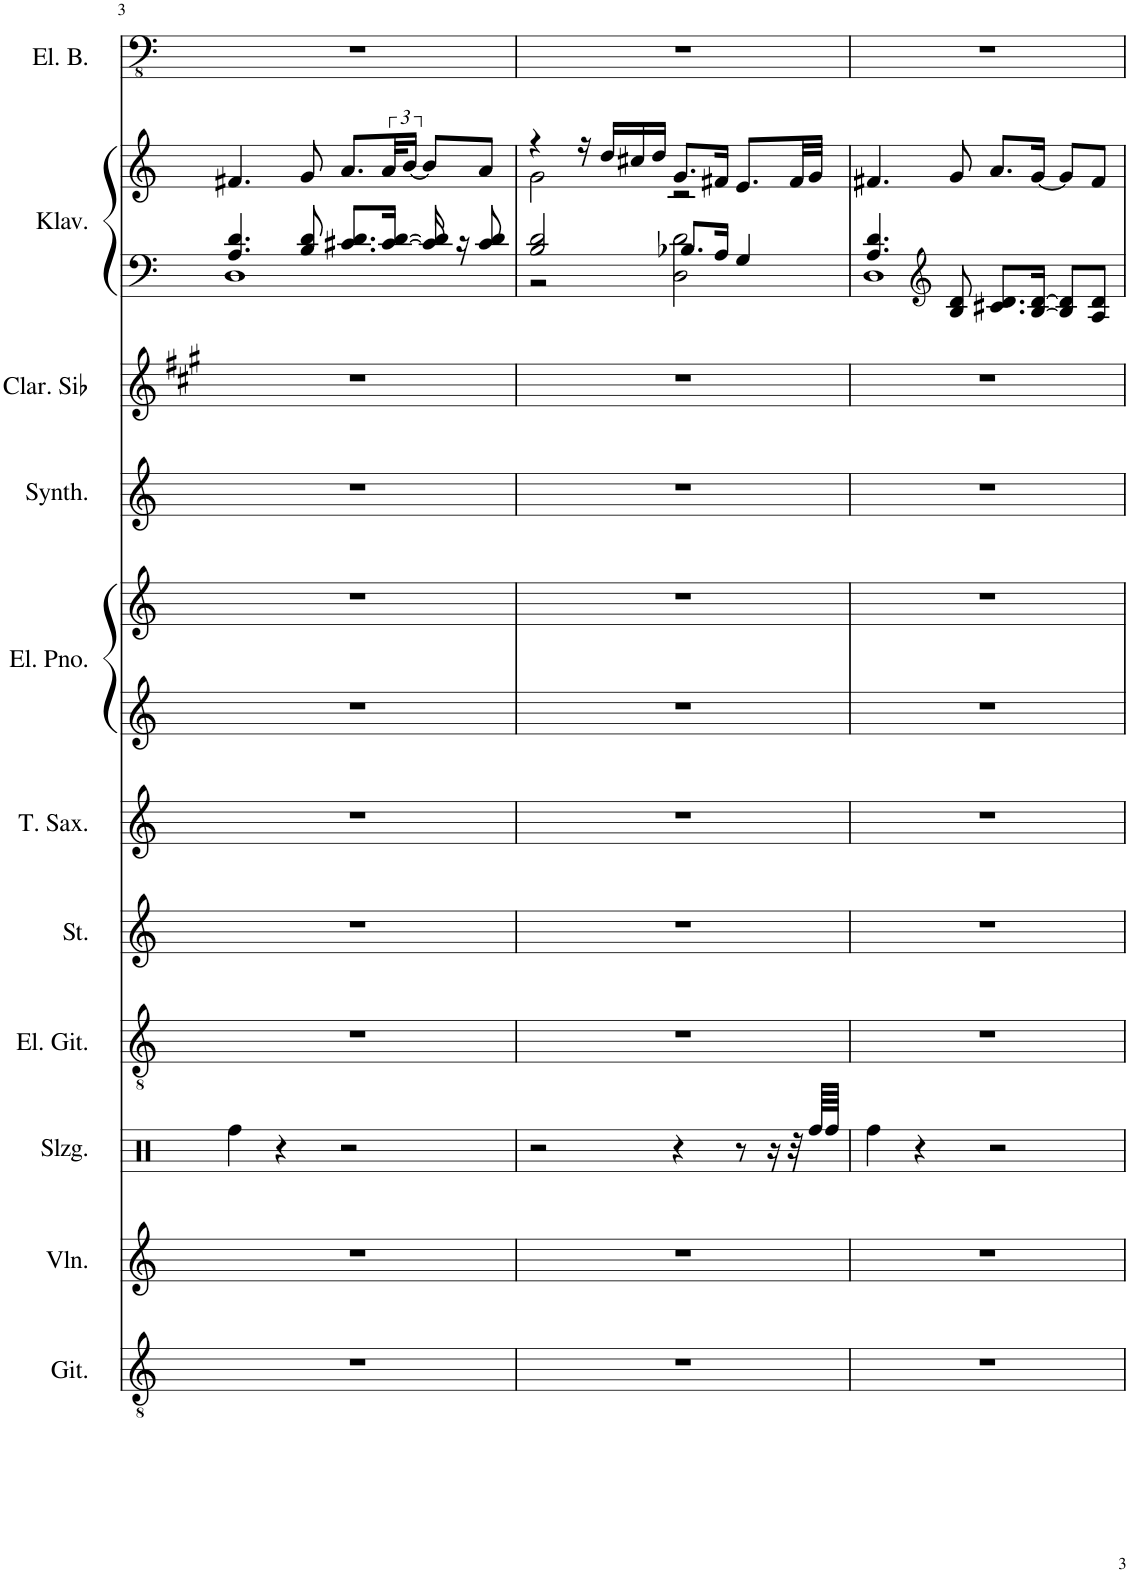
**kern	**kern	**kern	**kern	**kern	**kern	**kern	**kern	**kern	**kern	**kern	**kern	**kern
*part11	*part10	*part9	*part8	*part7	*part6	*part5	*part5	*part4	*part3	*part2	*part2	*part1
*staff13	*staff12	*staff11	*staff10	*staff9	*staff8	*staff7	*staff6	*staff5	*staff4	*staff3	*staff2	*staff1
*I"Klassische Gitarre	*I"Violinen	*I"Schlagzeug	*I"Elektrische Gitarre	*I"Stimme	*I"Tenor Saxophon	*I"Elektrisches Piano	*	*I"String Synthesizer	*I"Clarinette en Sib	*I"Klavier	*	*I"5-stg. elektrischer Bass, Up Where We Belong - Cocker, Joe
*I'Git.	*I'Vln.	*I'Slzg.	*I'El. Git.	*I'St.	*I'T. Sax.	*I'El. Pno.	*	*I'Synth.	*I'Clar. Sib	*I'Klav.	*	*I'El. B.
!!LO:PB:g=z
*clefGv2	*clefG2	*clefX	*clefGv2	*clefG2	*clefG2	*clefG2	*clefG2	*clefG2	*clefG2	*clefF4	*clefG2	*clefFv4
*	*	*	*	*	*Trd8c14	*	*	*	*Trd1c2	*	*	*
*k[]	*k[]	*k[]	*k[]	*k[]	*k[]	*k[]	*k[]	*k[]	*k[f#c#g#]	*k[]	*k[]	*k[]
*M4/4	*M4/4	*M4/4	*M4/4	*M4/4	*M4/4	*M4/4	*M4/4	*M4/4	*M4/4	*M4/4	*M4/4	*M4/4
=3	=3	=3	=3	=3	=3	=3	=3	=3	=3	=3	=3	=3
*	*	*	*	*	*	*	*	*	*	*^	*	*
1r	1r	4Rff\	1r	1r	1r	1r	1r	1r	1r	4.A/ 4.d/	1D	4.f#X/	1r
.	.	4r	.	.	.	.	.	.	.	.	.	.	.
.	.	.	.	.	.	.	.	.	.	8B/ 8d/	.	8g/	.
.	.	2r	.	.	.	.	.	.	.	8.c#X/ 8.d/L	.	8.a/L	.
.	.	.	.	.	.	.	.	.	.	[16c#/ [16d/Jk	.	48a/KL	.
.	.	.	.	.	.	.	.	.	.	.	.	[24b/JJ	.
.	.	.	.	.	.	.	.	.	.	16c#/] 16d/]	.	8b/L]	.
.	.	.	.	.	.	.	.	.	.	16r	.	.	.
.	.	.	.	.	.	.	.	.	.	8c#/ 8d/	.	8a/J	.
=4	=4	=4	=4	=4	=4	=4	=4	=4	=4	=4	=4	=4	=4
*	*	*	*	*	*	*	*	*	*	*	*	*^	*
1r	1r	2r	1r	1r	1r	1r	1r	1r	1r	2B/ 2d/	2r	4r	2g\	1r
.	.	.	.	.	.	.	.	.	.	.	.	16r	.	.
.	.	.	.	.	.	.	.	.	.	.	.	16dd/LL	.	.
.	.	.	.	.	.	.	.	.	.	.	.	16cc#X/	.	.
.	.	.	.	.	.	.	.	.	.	.	.	16dd/JJ	.	.
.	.	4r	.	.	.	.	.	.	.	8.B-X/L	2D\ 2d\	8.g/L	2r	.
.	.	.	.	.	.	.	.	.	.	16A/Jk	.	16f#X/Jk	.	.
.	.	8r	.	.	.	.	.	.	.	4G/	.	8.e/L	.	.
.	.	16r	.	.	.	.	.	.	.	.	.	.	.	.
.	.	32r	.	.	.	.	.	.	.	.	.	32f#/LL	.	.
.	.	64Rff/LLLL	.	.	.	.	.	.	.	.	.	32g/JJJ	.	.
.	.	64Rff/JJJJ	.	.	.	.	.	.	.	.	.	.	.	.
*	*	*	*	*	*	*	*	*	*	*	*	*v	*v	*
=5	=5	=5	=5	=5	=5	=5	=5	=5	=5	=5	=5	=5	=5
1r	1r	4Rff\	1r	1r	1r	1r	1r	1r	1r	4.A/ 4.d/	1D	4.f#X/	1r
.	.	4r	.	.	.	.	.	.	.	.	.	.	.
*	*	*	*	*	*	*	*	*	*	*clefG2	*	*	*
.	.	.	.	.	.	.	.	.	.	8B/ 8d/	.	8g/	.
.	.	2r	.	.	.	.	.	.	.	8.c#X/ 8.d/L	.	8.a/L	.
.	.	.	.	.	.	.	.	.	.	[16B/ [16d/Jk	.	[16g/Jk	.
.	.	.	.	.	.	.	.	.	.	8B/] 8d/]L	.	8g/L]	.
.	.	.	.	.	.	.	.	.	.	8A/ 8d/J	.	8f#/J	.
*	*	*	*	*	*	*	*	*	*	*v	*v	*	*
=	=	=	=	=	=	=	=	=	=	=	=	=
*-	*-	*-	*-	*-	*-	*-	*-	*-	*-	*-	*-	*-
